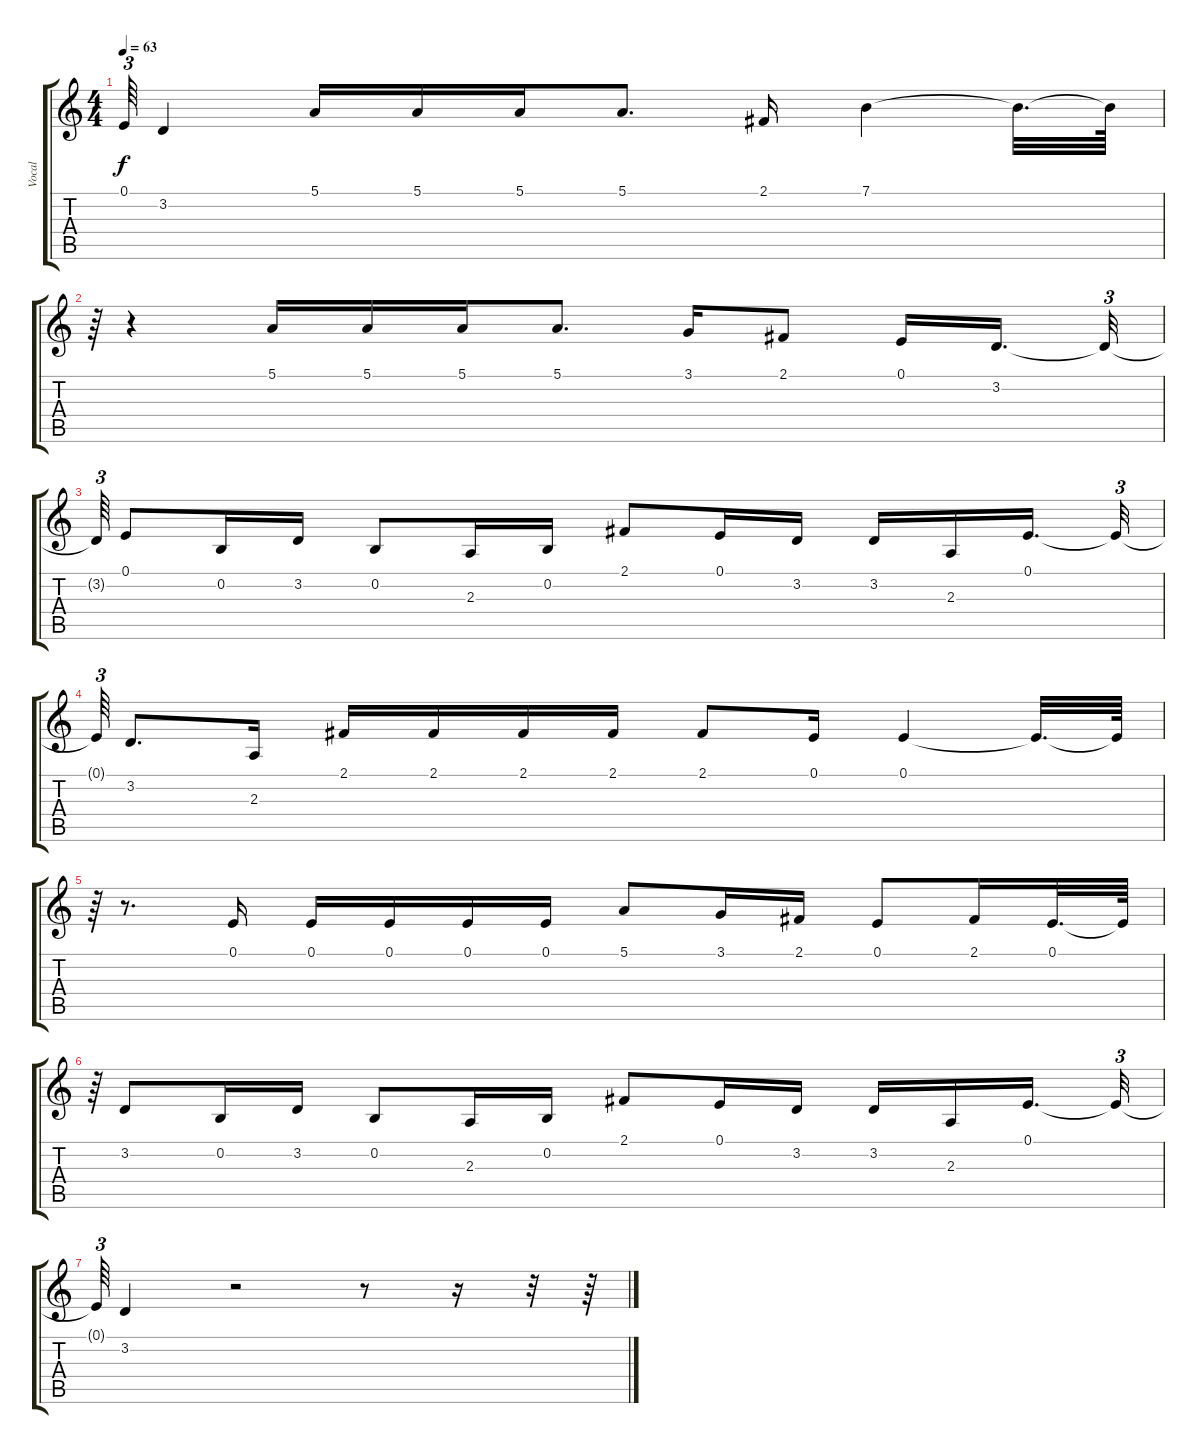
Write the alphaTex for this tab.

\track ("Vocal" "Vocal") {instrument altosax}
\staff {score tabs}
\tuning (E4 B3 G3 D3 A2 E2) {hide}
\ts (4 4)
\tempo 63
\clef g2
\ks c
0.1{t}.64{tu (3 2) dy f} 3.2.4 5.1.16 5.1.16 5.1.16 5.1.8{d} 2.1.16 7.1.4 7.1{t}.32{d} 7.1{t}.64 |
r.64{tu (3 2)} r.4 5.1.16 5.1.16 5.1.16 5.1.8{d} 3.1.16 2.1.8 0.1.16 3.2.16{d beam splitsecondary} 3.2{t}.32{tu (3 2)} |
3.2{t}.64{tu (3 2)} 0.1.8 0.2.16 3.2.16 0.2.8 2.3.16 0.2.16 2.1.8 0.1.16 3.2.16 3.2.16 2.3.16 0.1.16{d beam splitsecondary} 0.1{t}.32{tu (3 2)} |
0.1{t}.64{tu (3 2)} 3.2.8{d} 2.3.16 2.1.16 2.1.16 2.1.16 2.1.16 2.1.8 0.1.16 0.1.4 0.1{t}.32{d} 0.1{t}.64 |
r.64{tu (3 2)} r.8{d} 0.1.16 0.1.16 0.1.16 0.1.16 0.1.16 5.1.8 3.1.16 2.1.16 0.1.8 2.1.16 0.1.32{d} 0.1{t}.64 |
r.64{tu (3 2)} 3.2.8 0.2.16 3.2.16 0.2.8 2.3.16 0.2.16 2.1.8 0.1.16 3.2.16 3.2.16 2.3.16 0.1.16{d beam splitsecondary} 0.1{t}.32{tu (3 2)} |
0.1{t}.64{tu (3 2)} 3.2.4 r.2 r.8 r.16 r.32 r.64
